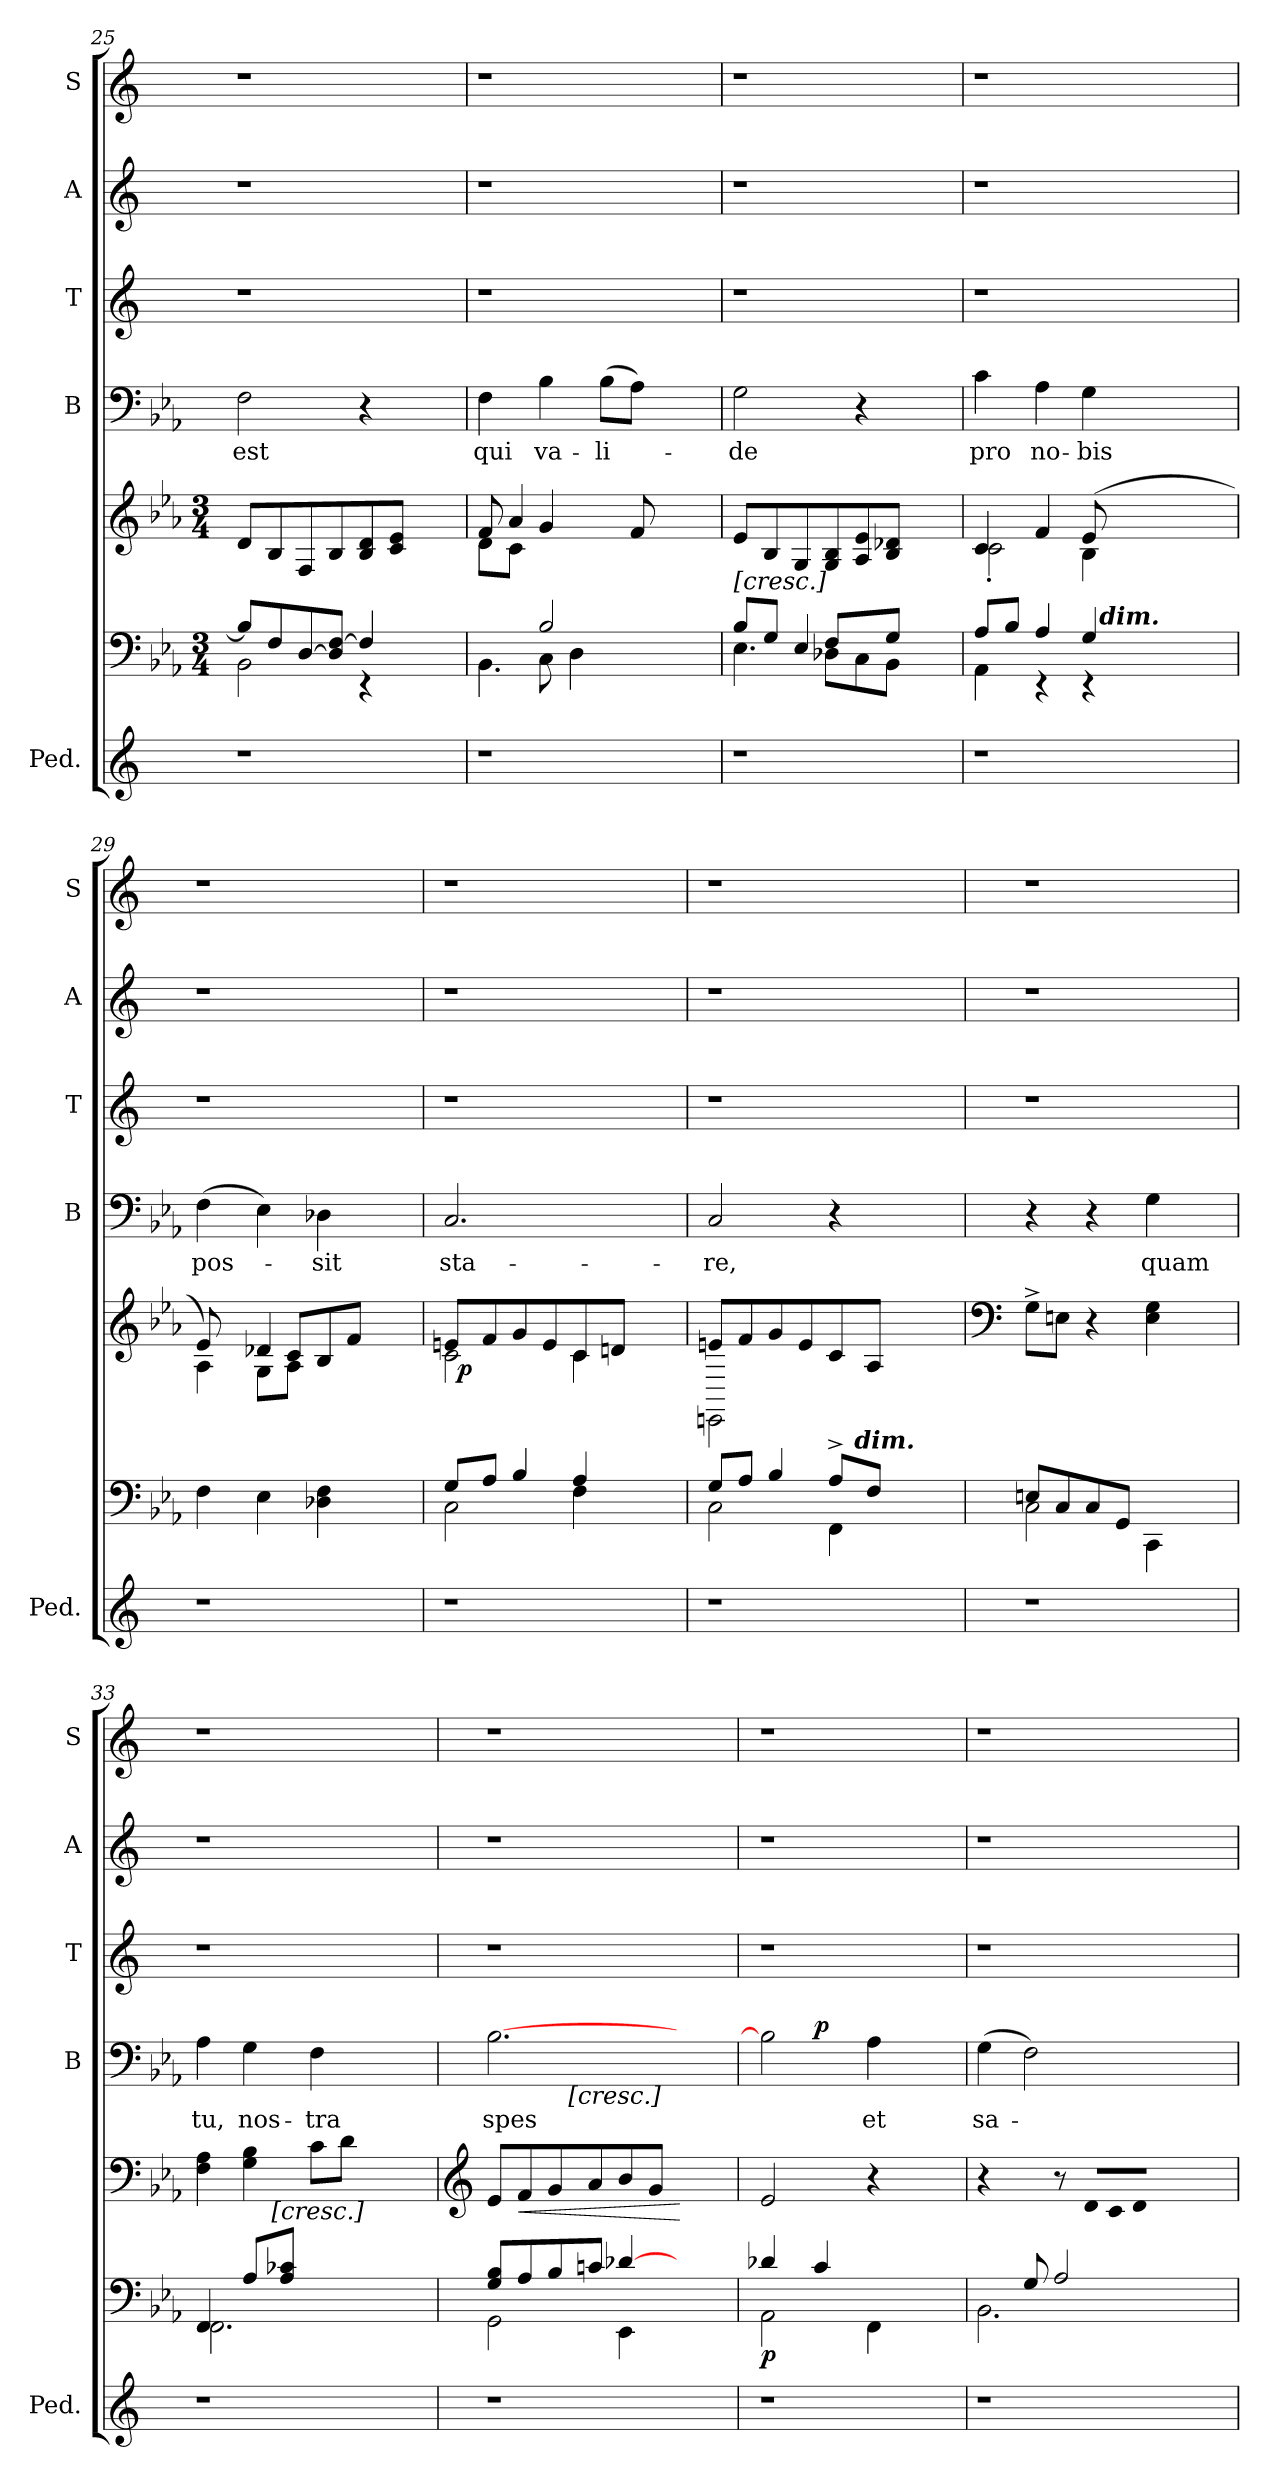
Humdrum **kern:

**kern	**kern	**dynam	**kern	**dynam	**kern	**text	**dynam	**kern	**kern	**kern
*part7	*part6	*part6	*part5	*part5	*part4	*part4	*part4	*part3	*part2	*part1
*staff7	*staff6	*staff6	*staff5	*staff5	*staff4	*staff4	*staff4	*staff3	*staff2	*staff1
*I"Ped.	*	*	*	*	*I"B	*	*	*I"T	*I"A	*I"S
*I'Ped.	*	*	*	*	*I'B	*	*	*I'T	*I'A	*I'S
*clefG2	*clefF4	*	*clefG2	*	*clefF4	*	*	*clefG2	*clefG2	*clefG2
*k[]	*k[b-e-a-]	*	*k[b-e-a-]	*	*k[b-e-a-]	*	*	*k[]	*k[]	*k[]
*C:	*E-:	*	*E-:	*	*E-:	*	*	*C:	*C:	*C:
*	*M3/4	*	*M3/4	*	*	*	*	*	*	*
=25	=25	=25	=25	=25	=25	=25	=25	=25	=25	=25
*	*^	*	*	*	*	*	*	*	*	*
!	!	!	!	!	!	!	!LO:LY:b	!	!	!	!
1r	8B-/L]	2BB-\	.	8d/L	.	2F\	est	.	1r	1r	1r
.	8F/	.	.	8B-/	.	.	.	.	.	.	.
.	[>8D/	.	.	8F/	.	.	.	.	.	.	.
.	8D/] [>8F/J	.	.	8B-/	.	.	.	.	.	.	.
.	4F/]	4rEE	.	8B-/ 8d/	.	4r	.	.	.	.	.
.	.	.	.	8c/ 8e-/J	.	.	.	.	.	.	.
.	4ryy	4ryy	.	4ryy	.	4ryy	.	.	.	.	.
=26	=26	=26	=26	=26	=26	=26	=26	=26	=26	=26	=26
*	*	*^	*	*^	*	*	*	*	*	*	*
!	!	!	!	!	!	!	!	!	!LO:LY:b	!	!	!	!
1r	4.BB-\	4ryy	4ryy	.	8d\L	8f/	.	4F\	qui	.	1r	1r	1r
.	.	.	.	.	8c\J	4a-/	.	.	.	.	.	.	.
!	!	!	!	!	!	!	!	!	!LO:LY:b	!	!	!	!
.	.	2B-/	8C\	.	4g/	.	.	4B-\	va-	.	.	.	.
.	4ryy	.	4D\	.	.	4ryy	.	.	.	.	.	.	.
!	!	!	!	!	!	!	!	!	!LO:LY:b	!	!	!	!
.	.	.	.	.	8ryy	.	.	(>8B-\L	-li-	.	.	.	.
.	4.ryy	.	4ryy	.	8f/	4.ryy	.	8A-\J)	.	.	.	.	.
.	.	4ryy	.	.	4ryy	.	.	4ryy	.	.	.	.	.
.	.	.	8ryy	.	.	.	.	.	.	.	.	.	.
*	*	*	*	*	*v	*v	*	*	*	*	*	*	*
=27	=27	=27	=27	=27	=27	=27	=27	=27	=27	=27	=27	=27
!	!LO:TX:a:Bi:t=[cresc.]	!	!	!	!	!	!	!	!	!	!	!
!	!	!	!	!	!	!	!	!LO:LY:b	!	!	!	!
1r	4.E-\	8B-/L	4.ryy	.	8e-/L	.	2G\	-de	.	1r	1r	1r
.	.	8G/J	.	.	8B-/	.	.	.	.	.	.	.
.	.	4E-/	.	.	8G/	.	.	.	.	.	.	.
.	8D-X\L	.	8F/L	.	8G/ 8B-/	.	.	.	.	.	.	.
.	8C\	4ryy	8ryy	.	8A-/ 8e-/	.	4r	.	.	.	.	.
.	8BB-\J	.	8G/J	.	8B-/ 8d-X/J	.	.	.	.	.	.	.
.	4ryy	4ryy	4ryy	.	4ryy	.	4ryy	.	.	.	.	.
=28	=28	=28	=28	=28	=28	=28	=28	=28	=28	=28	=28	=28
*	*	*	*	*	*^	*	*	*	*	*	*	*
!	!	!	!	!	!	!	!	!	!LO:LY:b	!	!	!	!
1r	8A-/L	4AA-\	2ryy	.	4c/	2c'<\	.	4c\	pro	.	1r	1r	1r
.	8B-/J	.	.	.	.	.	.	.	.	.	.	.	.
!	!	!	!	!	!	!	!	!	!LO:LY:b	!	!	!	!
.	4A-/	4rEE	.	.	4f/	.	.	4A-\	no-	.	.	.	.
!	!	!	!	!	!	!	!	!	!LO:LY:b	!	!	!	!
.	4G/	4rEE	32.ryy	.	(8e-/	4B-\	.	4G\	-bis	.	.	.	.
!	!	!	!LO:TX:a:Bi:t=dim.	!	!	!	!	!	!	!	!	!	!
.	.	.	4ryy	.	.	.	.	.	.	.	.	.	.
.	.	.	.	.	4ryy	.	.	.	.	.	.	.	.
.	4ryy	4ryy	.	.	.	4ryy	.	4ryy	.	.	.	.	.
.	.	.	8ryy	.	.	.	.	.	.	.	.	.	.
.	.	.	.	.	8ryy	.	.	.	.	.	.	.	.
.	.	.	16ryy	.	.	.	.	.	.	.	.	.	.
.	.	.	64ryy	.	.	.	.	.	.	.	.	.	.
=29	=29	=29	=29	=29	=29	=29	=29	=29	=29	=29	=29	=29	=29
*	*	*	*	*	*	*^	*	*	*	*	*	*	*
!	!	!	!	!	!	!	!	!	!	!LO:LY:b	!	!	!	!
*	*v	*v	*v	*	*	*	*	*	*	*	*	*	*	*
1r	4F\	.	4A-\	8e-/)	4.ryy	.	(>4F\	pos-	.	1r	1r	1r
.	.	.	.	8ryy	.	.	.	.	.	.	.	.
.	4E-\	.	8G\L	4d-X/	.	.	4E-\)	.	.	.	.	.
.	.	.	8A-\J	.	8c/L	.	.	.	.	.	.	.
!	!	!	!	!	!	!	!	!LO:LY:b	!	!	!	!
.	4D-X\ 4F\	.	4ryy	4ryy	8B-/	.	4D-X\	-sit	.	.	.	.
.	.	.	.	.	8f/J	.	.	.	.	.	.	.
.	4ryy	.	4ryy	4ryy	4ryy	.	4ryy	.	.	.	.	.
!!LO:LB:g=z
=30	=30	=30	=30	=30	=30	=30	=30	=30	=30	=30	=30	=30
*	*^	*	*	*	*	*	*	*	*	*	*	*
!	!	!	!	!	!	!	!	!	!LO:LY:b	!	!	!	!
1r	8G/L	2C\	.	8en/L	2c\	32ryy	.	2.C/	sta-	.	1r	1r	1r
!	!	!	!	!	!	!	!LO:DY:b	!	!	!	!	!	!
.	.	.	.	.	.	2ryy	p	.	.	.	.	.	.
.	8A-/J	.	.	8f/	.	.	.	.	.	.	.	.	.
.	4B-/	.	.	8g/	.	.	.	.	.	.	.	.	.
.	.	.	.	8e/	.	.	.	.	.	.	.	.	.
.	4A-/	4F\	.	8c/	4c\	.	.	.	.	.	.	.	.
.	.	.	.	.	.	4...ryy	.	.	.	.	.	.	.
.	.	.	.	8dni/J	.	.	.	.	.	.	.	.	.
.	4ryy	4ryy	.	4ryy	4ryy	.	.	4ryy	.	.	.	.	.
=31	=31	=31	=31	=31	=31	=31	=31	=31	=31	=31	=31	=31	=31
!	!	!	!	!	!	!	!	!	!LO:LY:b	!	!	!	!
*	*	*^	*	*	*v	*v	*	*	*	*	*	*	*
1r	8G/L	2C\	2ryy	.	8en/L	2EE\	.	2C/	-re,	.	1r	1r	1r
.	8A-/J	.	.	.	8f/	.	.	.	.	.	.	.	.
.	4B-/	.	.	.	8g/	.	.	.	.	.	.	.	.
.	.	.	.	.	8e/	.	.	.	.	.	.	.	.
.	8A-^>/L	4FF\	16.ryy	.	8c/	4ryy	.	4r	.	.	.	.	.
!	!	!	!LO:TX:a:Bi:t=dim.	!	!	!	!	!	!	!	!	!	!
.	.	.	4ryy	.	.	.	.	.	.	.	.	.	.
.	8F/J	.	.	.	8A-/J	.	.	.	.	.	.	.	.
.	4ryy	4ryy	.	.	4ryy	4ryy	.	4ryy	.	.	.	.	.
.	.	.	8ryy	.	.	.	.	.	.	.	.	.	.
.	.	.	32ryy	.	.	.	.	.	.	.	.	.	.
*	*v	*v	*v	*	*	*	*	*	*	*	*	*	*
*	*	*	*v	*v	*	*	*	*	*	*	*
=32	=32	=32	=32	=32	=32	=32	=32	=32	=32	=32
*	*	*	*clefF4	*	*	*	*	*	*	*
*	*^	*	*	*	*	*	*	*	*	*
1r	8En/L	2C\	.	8G^>\L	.	4r	.	.	1r	1r	1r
.	8C/	.	.	8En\J	.	.	.	.	.	.	.
.	8C/	.	.	4r	.	4r	.	.	.	.	.
.	8GG/J	.	.	.	.	.	.	.	.	.	.
!	!	!	!	!	!	!	!LO:LY:b	!	!	!	!
.	4ryy	4CC\	.	4E\ 4G\	.	4G\	quam	.	.	.	.
.	4ryy	4ryy	.	4ryy	.	4ryy	.	.	.	.	.
=33	=33	=33	=33	=33	=33	=33	=33	=33	=33	=33	=33
!	!	!	!	!	!	!	!LO:LY:b	!	!	!	!
*	*	*	*	*^	*	*	*	*	*	*	*
1r	4FF/	2.FF\	.	4F\ 4A-\	4ryy	.	4A-\	tu,	.	1r	1r	1r
!	!	!	!	!	!	!	!	!LO:LY:b	!	!	!	!
.	8A-/L	.	.	4G\ 4B-\	16..ryy	.	4G\	nos-	.	.	.	.
!	!	!	!	!	!LO:TX:b:Bi:t=[cresc.]	!	!	!	!	!	!	!
.	.	.	.	.	2ryy	.	.	.	.	.	.	.
.	8A-/ 8c-X/J	.	.	.	.	.	.	.	.	.	.	.
!	!	!	!	!	!	!	!	!LO:LY:b	!	!	!	!
.	4ryy	.	.	8c\L	.	.	4F\	-tra	.	.	.	.
.	.	.	.	8d\J	.	.	.	.	.	.	.	.
.	4ryy	4ryy	.	4ryy	.	.	4ryy	.	.	.	.	.
.	.	.	.	.	8ryy	.	.	.	.	.	.	.
.	.	.	.	.	64ryy	.	.	.	.	.	.	.
*	*	*	*	*v	*v	*	*	*	*	*	*	*
=34	=34	=34	=34	=34	=34	=34	=34	=34	=34	=34	=34
*	*	*	*	*clefG2	*	*	*	*	*	*	*
*	*	*	*	*^	*	*	*	*	*	*	*
!	!	!	!	!	!	!	!	!LO:LY:b	!	!	!	!
*	*	*	*	*v	*v	*	*^	*	*	*	*	*
1r	8G/ 8B-/L	2GG\	.	8e-/L	.	[>2.B-\	4ryy	spes	.	1r	1r	1r
!	!	!	!	!	!LO:HP:b	!	!	!	!	!	!	!
.	8A-/	.	.	8f/	<	.	.	.	.	.	.	.
.	8B-/	.	.	8g/	.	.	16ryy	.	.	.	.	.
!	!	!	!	!	!	!	!LO:TX:b:Bi:t=[cresc.]	!	!	!	!	!
.	.	.	.	.	.	.	2ryy	.	.	.	.	.
.	8cn/J	.	.	8a-/	.	.	.	.	.	.	.	.
.	[>4d-X/	4EE-\	.	8b-/	.	.	.	.	.	.	.	.
.	.	.	.	8g/J	.	.	.	.	.	.	.	.
.	4ryy	4ryy	.	4ryy	[	4ryy	.	.	.	.	.	.
.	.	.	.	.	.	.	8.ryy	.	.	.	.	.
=35	=35	=35	=35	=35	=35	=35	=35	=35	=35	=35	=35	=35
*	*	*	*	*^	*	*	*	*	*	*	*	*
!	!	!	!LO:DY:b	!	!	!	!	!	!	!	!	!	!
1r	4d-/	2AA-\	p	8...ryy	2e-/	.	2B-\]	4ryy	.	.	1r	1r	1r
.	.	.	.	4ryy	.	.	.	.	.	.	.	.	.
!	!	!	!	!	!	!	!	!	!	!LO:DY:b	!	!	!
.	4c/	.	.	.	.	.	.	2.ryy	.	p	.	.	.
.	.	.	.	2ryy	.	.	.	.	.	.	.	.	.
!	!	!	!	!	!	!	!	!	!LO:LY:b	!	!	!	!
.	4FF\	4ryy	.	.	4r	.	4A-\	.	et	.	.	.	.
.	4ryy	4ryy	.	.	4ryy	.	4ryy	.	.	.	.	.	.
.	.	.	.	64ryy	.	.	.	.	.	.	.	.	.
*	*	*	*	*v	*v	*	*	*	*	*	*	*	*
=36	=36	=36	=36	=36	=36	=36	=36	=36	=36	=36	=36	=36
!	!	!	!	!	!	!	!	!LO:LY:b	!	!	!	!
*	*	*	*	*	*	*v	*v	*	*	*	*	*
1r	2.BB-\	4ryy	.	4r	.	(>4G\	sa-	.	1r	1r	1r
.	.	8G/	.	8ryy	.	2F\)	.	.	.	.	.
.	.	2A-/	.	8r	.	.	.	.	.	.	.
*	*	*	*	*Xtuplet	*	*	*	*	*	*	*
!	!	!	!	!LO:N:vis=8	!	!	!	!	!	!	!
.	.	.	.	4096%341d/L	.	.	.	.	.	.	.
!	!	!	!	!LO:N:vis=8	!	!	!	!	!	!	!
.	.	.	.	2048%171c/	.	.	.	.	.	.	.
!	!	!	!	!LO:N:vis=8	!	!	!	!	!	!	!
.	.	.	.	4096%341d/J	.	.	.	.	.	.	.
.	8ryy	.	.	4ryy	.	4ryy	.	.	.	.	.
.	8ryy	8ryy	.	.	.	.	.	.	.	.	.
*	*v	*v	*	*	*	*	*	*	*	*	*
=	=	=	=	=	=	=	=	=	=	=
*-	*-	*-	*-	*-	*-	*-	*-	*-	*-	*-
